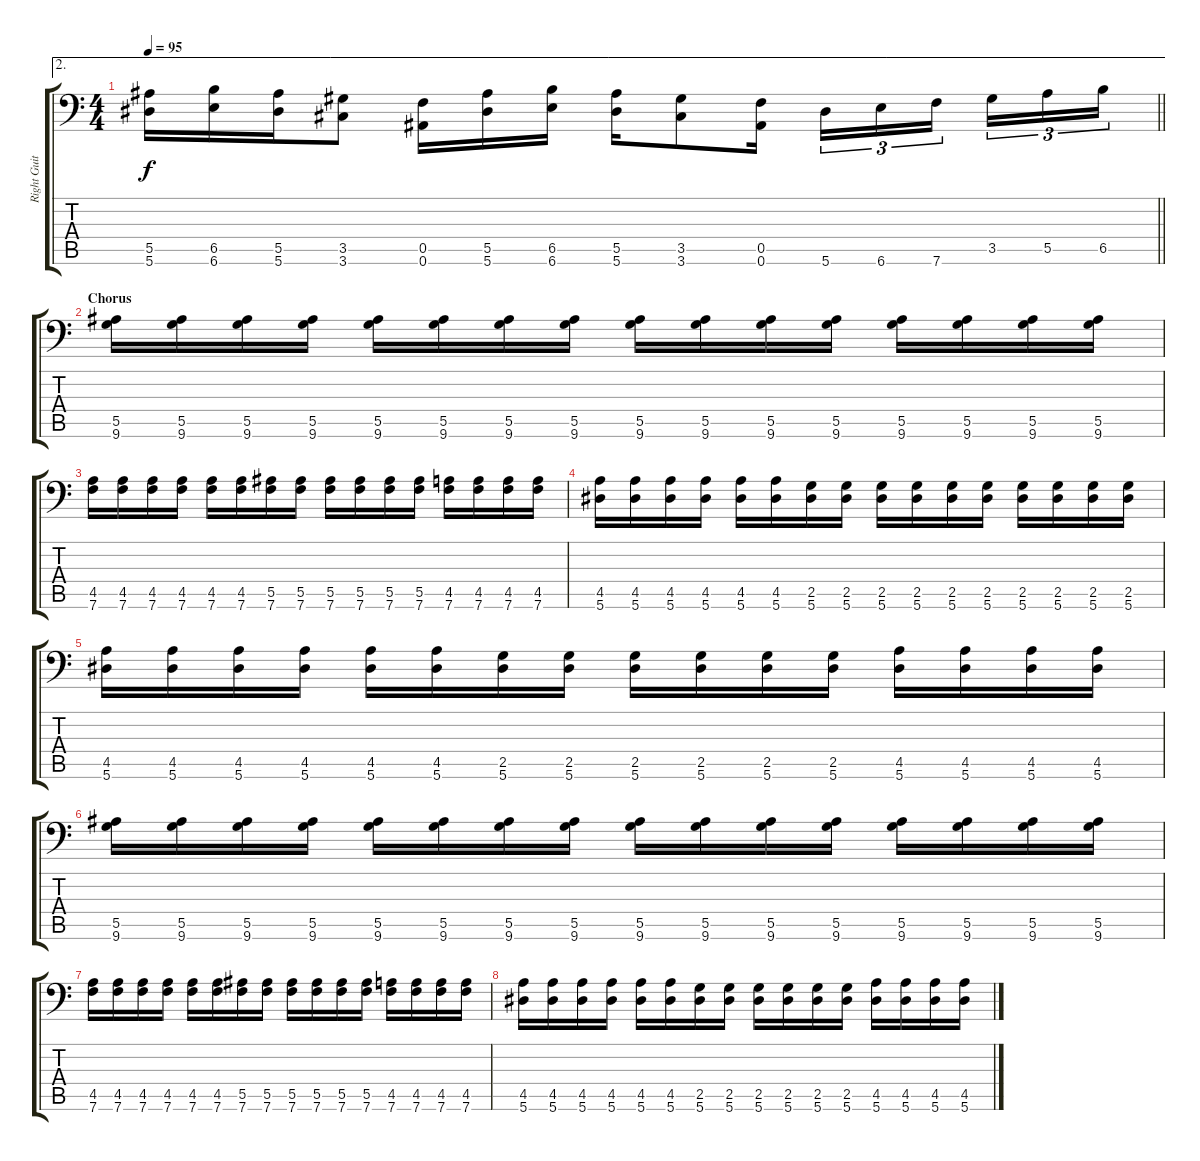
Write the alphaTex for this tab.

\track ("Right Guitar" "Right Guit") {instrument distortionguitar}
\staff {score tabs}
\tuning (C4 G3 Eb3 Bb2 F2 Bb1) {hide}
\ae 2
\ts (4 4)
\tempo 95
\clef f4
\barLineRight lightlight
\ks c
(5.5 5.6).16{dy f} (6.5 6.6).16 (5.5 5.6).16 (3.5 3.6).8 (0.5 0.6).16 (5.5 5.6).16 (6.5 6.6).16 (5.5 5.6).16 (3.5 3.6).8 (0.5 0.6).16 5.6.16{tu (3 2)} 6.6.16{tu (3 2)} 7.6.16{tu (3 2) beam splitsecondary} 3.5.16{tu (3 2)} 5.5.16{tu (3 2)} 6.5.16{tu (3 2)} |
\section ("" "Chorus")
(5.5 9.6).16 (5.5 9.6).16 (5.5 9.6).16 (5.5 9.6).16 (5.5 9.6).16 (5.5 9.6).16 (5.5 9.6).16 (5.5 9.6).16 (5.5 9.6).16 (5.5 9.6).16 (5.5 9.6).16 (5.5 9.6).16 (5.5 9.6).16 (5.5 9.6).16 (5.5 9.6).16 (5.5 9.6).16 |
(4.5 7.6).16 (4.5 7.6).16 (4.5 7.6).16 (4.5 7.6).16 (4.5 7.6).16 (4.5 7.6).16 (5.5 7.6).16 (5.5 7.6).16 (5.5 7.6).16 (5.5 7.6).16 (5.5 7.6).16 (5.5 7.6).16 (4.5 7.6).16 (4.5 7.6).16 (4.5 7.6).16 (4.5 7.6).16 |
(4.5 5.6).16 (4.5 5.6).16 (4.5 5.6).16 (4.5 5.6).16 (4.5 5.6).16 (4.5 5.6).16 (2.5 5.6).16 (2.5 5.6).16 (2.5 5.6).16 (2.5 5.6).16 (2.5 5.6).16 (2.5 5.6).16 (2.5 5.6).16 (2.5 5.6).16 (2.5 5.6).16 (2.5 5.6).16 |
(4.5 5.6).16 (4.5 5.6).16 (4.5 5.6).16 (4.5 5.6).16 (4.5 5.6).16 (4.5 5.6).16 (2.5 5.6).16 (2.5 5.6).16 (2.5 5.6).16 (2.5 5.6).16 (2.5 5.6).16 (2.5 5.6).16 (4.5 5.6).16 (4.5 5.6).16 (4.5 5.6).16 (4.5 5.6).16 |
(5.5 9.6).16 (5.5 9.6).16 (5.5 9.6).16 (5.5 9.6).16 (5.5 9.6).16 (5.5 9.6).16 (5.5 9.6).16 (5.5 9.6).16 (5.5 9.6).16 (5.5 9.6).16 (5.5 9.6).16 (5.5 9.6).16 (5.5 9.6).16 (5.5 9.6).16 (5.5 9.6).16 (5.5 9.6).16 |
(4.5 7.6).16 (4.5 7.6).16 (4.5 7.6).16 (4.5 7.6).16 (4.5 7.6).16 (4.5 7.6).16 (5.5 7.6).16 (5.5 7.6).16 (5.5 7.6).16 (5.5 7.6).16 (5.5 7.6).16 (5.5 7.6).16 (4.5 7.6).16 (4.5 7.6).16 (4.5 7.6).16 (4.5 7.6).16 |
(4.5 5.6).16 (4.5 5.6).16 (4.5 5.6).16 (4.5 5.6).16 (4.5 5.6).16 (4.5 5.6).16 (2.5 5.6).16 (2.5 5.6).16 (2.5 5.6).16 (2.5 5.6).16 (2.5 5.6).16 (2.5 5.6).16 (4.5 5.6).16 (4.5 5.6).16 (4.5 5.6).16 (4.5 5.6).16
